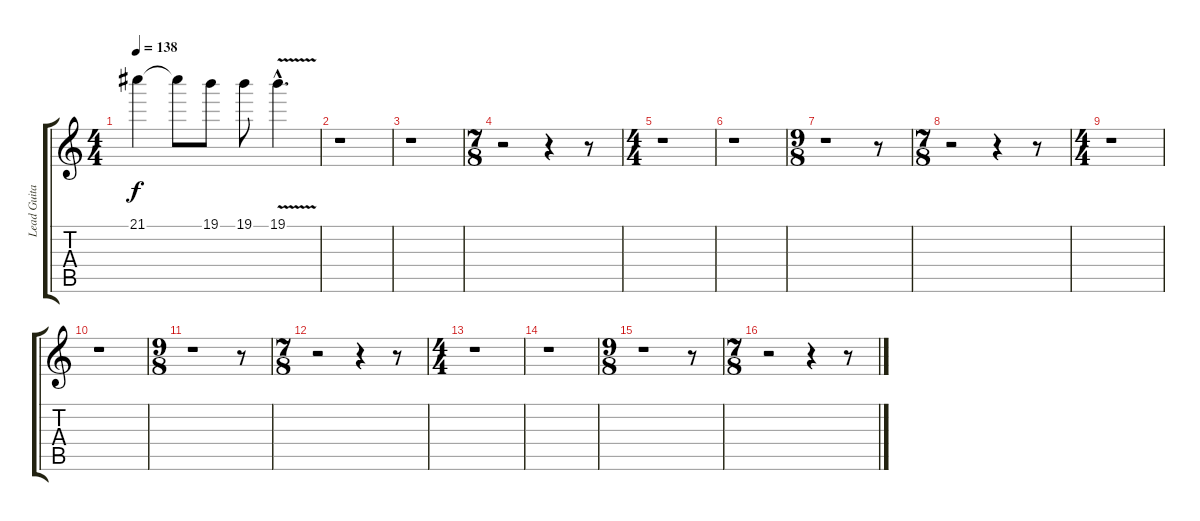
\track ("Lead Guitar 2" "Lead Guita") {instrument distortionguitar}
\staff {score tabs}
\tuning (E4 B3 G3 D3 A2 E2) {hide}
\ts (4 4)
\tempo 138
\clef g2
\ks c
21.1.4{dy f} 21.1{t}.8 19.1.8 19.1.8 19.1{v hac}.4{d} |
r.1 |
r.1 |
\ts (7 8)
\section ("" "")
r.2 r.4 r.8 |
\ts (4 4)
r.1 |
r.1 |
\ts (9 8)
r.1 r.8 |
\ts (7 8)
r.2 r.4 r.8 |
\ts (4 4)
r.1 |
r.1 |
\ts (9 8)
r.1 r.8 |
\ts (7 8)
\section ("" "")
r.2 r.4 r.8 |
\ts (4 4)
r.1 |
r.1 |
\ts (9 8)
r.1 r.8 |
\ts (7 8)
r.2 r.4 r.8
